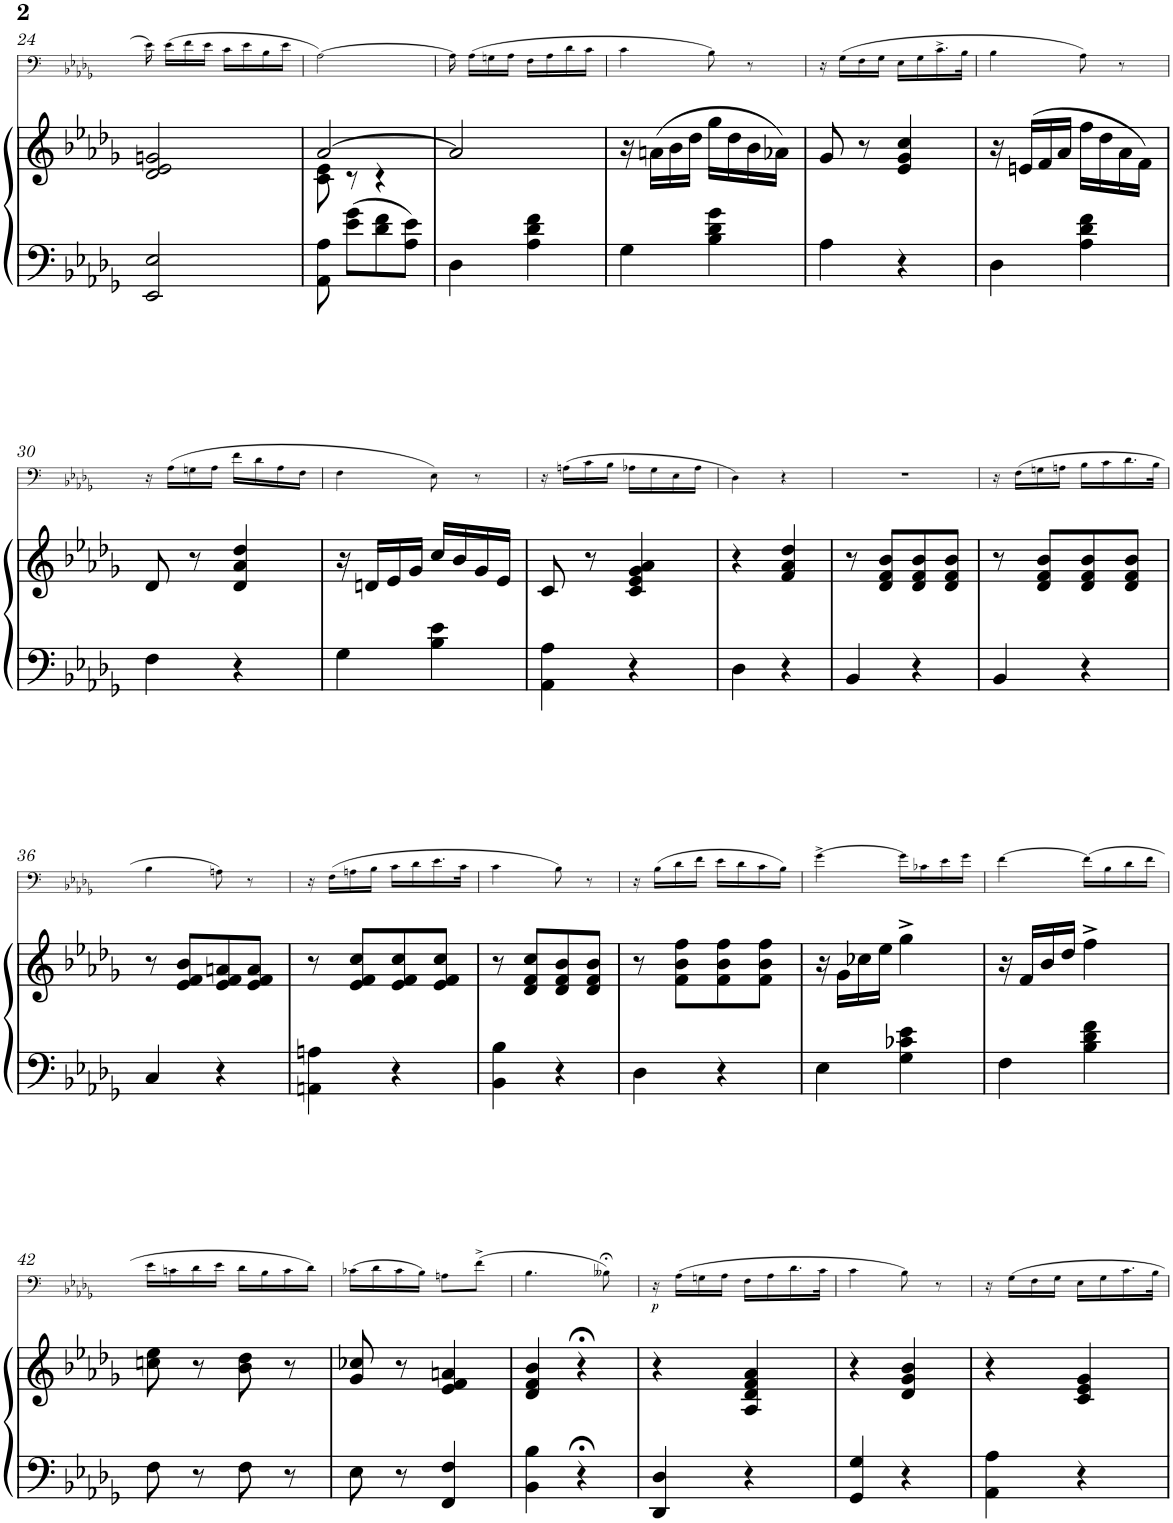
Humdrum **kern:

**kern	**kern	**kern	**dynam
*part2	*part2	*part1	*part1
*staff3	*staff2	*staff1	*staff1
*I"Piano	*	*I"Trombone	*
*I'Pno	*	*I'Trb	*
!!LO:PB:g=z
*clefF4	*clefG2	*clefF4	*
*k[b-e-a-d-g-]	*k[b-e-a-d-g-]	*k[b-e-a-d-g-]	*
*M2/4	*M2/4	*M2/4	*
=24	=24	=24	=24
2EE-/ 2E-/	2d-/ 2e-/ 2gn/	16e-\	.
.	.	(16e-\LL	.
.	.	16f\	.
.	.	16e-\JJ	.
.	.	16c\LL	.
.	.	16e-\	.
.	.	16B-\	.
.	.	16e-\JJ	.
=25	=25	=25	=25
*	*^	*	*
8AA-\ 8A-\	[2a-/	8c\ 8e-\	[2A-\)	.
8e-\ 8g-\L	.	8r	.	.
8d-\ 8f\	.	4r	.	.
8A-\ 8e-\J	.	.	.	.
*	*v	*v	*	*
=26	=26	=26	=26
4D-\	2a-/]	16A-\]	.
.	.	(16A-\LL	.
.	.	16Gn\	.
.	.	16A-\JJ	.
4A-\ 4d-\ 4f\	.	16F\LL	.
.	.	16A-\	.
.	.	16d-\	.
.	.	16c\JJ	.
=27	=27	=27	=27
4G-\	16r	4c\	.
.	(16an\LL	.	.
.	16b-\	.	.
.	16dd-\JJ	.	.
4B-\ 4d-\ 4g-\	16gg-\LL	8B-\)	.
.	16dd-\	.	.
.	16b-\	8r	.
.	16a-X\JJ)	.	.
=28	=28	=28	=28
4A-\	8g-/	16r	.
.	.	(16G-\LL	.
.	8r	16F\	.
.	.	16G-\JJ	.
4r	4e-/ 4g-/ 4cc/	16E-\LL	.
.	.	16G-\	.
.	.	16.c^\	.
.	.	32B-\JJk	.
=29	=29	=29	=29
4D-\	16r	4B-\	.
.	(16en/LL	.	.
.	16f/	.	.
.	16a-/JJ	.	.
4A-\ 4d-\ 4f\	16ff\LL	8A-\)	.
.	16dd-\	.	.
.	16a-\	8r	.
.	16f\JJ)	.	.
!!LO:LB:g=z
=30	=30	=30	=30
4F\	8d-/	16r	.
.	.	(16A-\LL	.
.	8r	16Gn\	.
.	.	16A-\JJ	.
4r	4d-/ 4a-/ 4dd-/	16f\LL	.
.	.	16d-\	.
.	.	16A-\	.
.	.	16F\JJ	.
=31	=31	=31	=31
4G-\	16r	4F\	.
.	16dn/LL	.	.
.	16e-/	.	.
.	16g-/JJ	.	.
4B-\ 4e-\	16cc/LL	8E-\)	.
.	16b-/	.	.
.	16g-/	8r	.
.	16e-/JJ	.	.
=32	=32	=32	=32
4AA-\ 4A-\	8c/	16r	.
.	.	(16An\LL	.
.	8r	16c\	.
.	.	16B-\JJ	.
4r	4c/ 4e-/ 4g-/ 4a-/	16A-X\LL	.
.	.	16G-\	.
.	.	16E-\	.
.	.	16A-\JJ	.
=33	=33	=33	=33
4D-\	4r	4D-\)	.
4r	4f/ 4a-/ 4dd-/	4r	.
=34	=34	=34	=34
4BB-/	8r	2r	.
.	8d-/ 8f/ 8b-/L	.	.
4r	8d-/ 8f/ 8b-/	.	.
.	8d-/ 8f/ 8b-/J	.	.
=35	=35	=35	=35
4BB-/	8r	16r	.
.	.	(16F\LL	.
.	8d-/ 8f/ 8b-/L	16Gn\	.
.	.	16An\JJ	.
4r	8d-/ 8f/ 8b-/	16B-\LL	.
.	.	16c\	.
.	8d-/ 8f/ 8b-/J	16.d-\	.
.	.	32B-\JJk	.
!!LO:LB:g=z
=36	=36	=36	=36
4C/	8r	4B-\	.
.	8e-/ 8f/ 8b-/L	.	.
4r	8e-/ 8f/ 8an/	8An\)	.
.	8e-/ 8f/ 8a/J	8r	.
=37	=37	=37	=37
4AAn\ 4An\	8r	16r	.
.	.	(16F\LL	.
.	8e-/ 8f/ 8cc/L	16An\	.
.	.	16B-\JJ	.
4r	8e-/ 8f/ 8cc/	16c\LL	.
.	.	16d-\	.
.	8e-/ 8f/ 8cc/J	16.e-\	.
.	.	32c\JJk	.
=38	=38	=38	=38
4BB-\ 4B-\	8r	4c\	.
.	8d-/ 8f/ 8cc/L	.	.
4r	8d-/ 8f/ 8b-/	8B-\)	.
.	8d-/ 8f/ 8b-/J	8r	.
=39	=39	=39	=39
4D-\	8r	16r	.
.	.	(16B-\LL	.
.	8f\ 8b-\ 8ff\L	16d-\	.
.	.	16f\JJ	.
4r	8f\ 8b-\ 8ff\	16e-\LL	.
.	.	16d-\	.
.	8f\ 8b-\ 8ff\J	16c\	.
.	.	16B-\JJ)	.
=40	=40	=40	=40
4E-\	16r	[4g-^\	.
.	16g-\LL	.	.
.	16cc-X\	.	.
.	16ee-\JJ	.	.
4G-\ 4c-X\ 4e-\	4gg-^\	16g-\LL]	.
.	.	16c-X\	.
.	.	16e-\	.
.	.	16g-\JJ	.
=41	=41	=41	=41
4F\	16r	[4f\	.
.	16f/LL	.	.
.	16b-/	.	.
.	16dd-/JJ	.	.
4B-\ 4d-\ 4f\	4ff^\	(16f\LL]	.
.	.	16B-\	.
.	.	16d-\	.
.	.	16f\JJ	.
!!LO:LB:g=z
=42	=42	=42	=42
8F\	8ccn\ 8ee-\	16e-\LL	.
.	.	16cn\	.
8r	8r	16d-\	.
.	.	16e-\JJ	.
8F\	8b-\ 8dd-\	16d-\LL	.
.	.	16B-\	.
8r	8r	16c\	.
.	.	16d-\JJ)	.
=43	=43	=43	=43
8E-\	8g-/ 8cc-X/	(16c-X\LL	.
.	.	16d-\	.
8r	8r	16c-\	.
.	.	16B-\JJ)	.
4FF/ 4F/	4e-/ 4f/ 4an/	8An\L	.
.	.	(8f^\J	.
=44	=44	=44	=44
4BB-\ 4B-\	4d-/ 4f/ 4b-/	4.B-\	.
4r;<	4r;<	.	.
.	.	8B--X;<\)	.
=45	=45	=45	=45
!	!	!	!LO:DY:b
4DD-/ 4D-/	4r	16r	p
.	.	(16A-\LL	.
.	.	16Gn\	.
.	.	16A-\JJ	.
4r	4A-/ 4d-/ 4f/ 4a-/	16F\LL	.
.	.	16A-\	.
.	.	16.d-\	.
.	.	32c\JJk	.
=46	=46	=46	=46
4GG-/ 4G-/	4r	4c\	.
4r	4d-/ 4g-/ 4b-/	8B-\)	.
.	.	8r	.
=47	=47	=47	=47
4AA-\ 4A-\	4r	16r	.
.	.	16G-\LL	.
.	.	16F\	.
.	.	16G-\JJ	.
4r	4c/ 4e-/ 4g-/	16E-\LL	.
.	.	16G-\	.
.	.	16.c\	.
.	.	32B-\JJk	.
=	=	=	=
*-	*-	*-	*-
